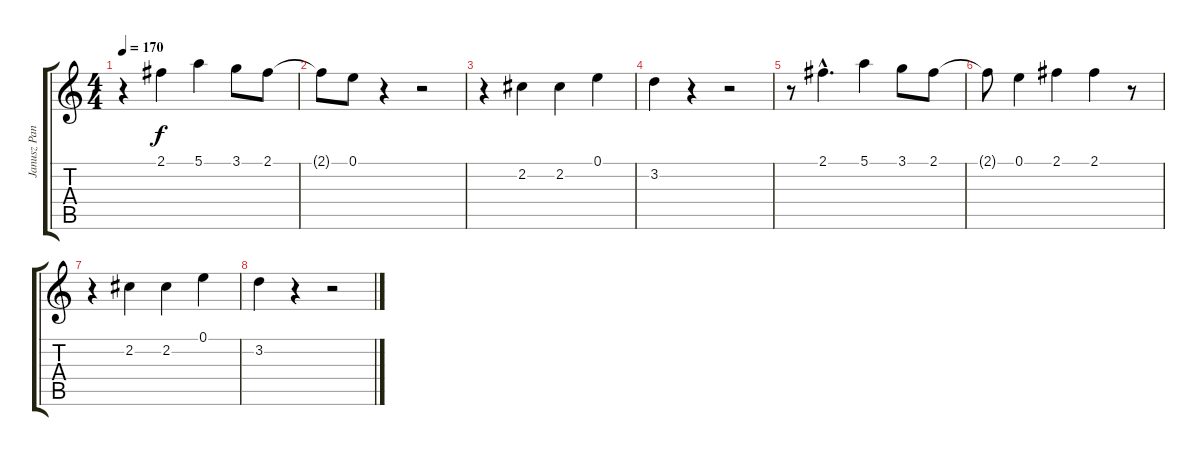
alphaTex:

\track ("Janusz Panasewicz" "Janusz Pan") {instrument electricguitarjazz}
\staff {score tabs}
\tuning (E4 B3 G3 D3 A2 E2) {hide}
\ts (4 4)
\tempo 170
\clef g2
\ks c
r.4{dy f} 2.1.4 5.1.4 3.1.8 2.1.8 |
2.1{t}.8 0.1.8 r.4 r.2 |
r.4 2.2.4 2.2.4 0.1.4 |
3.2.4 r.4 r.2 |
r.8 2.1{hac}.4{d} 5.1.4 3.1.8 2.1.8 |
2.1{t}.8 0.1.4 2.1.4 2.1.4 r.8 |
r.4 2.2.4 2.2.4 0.1.4 |
3.2.4 r.4 r.2
